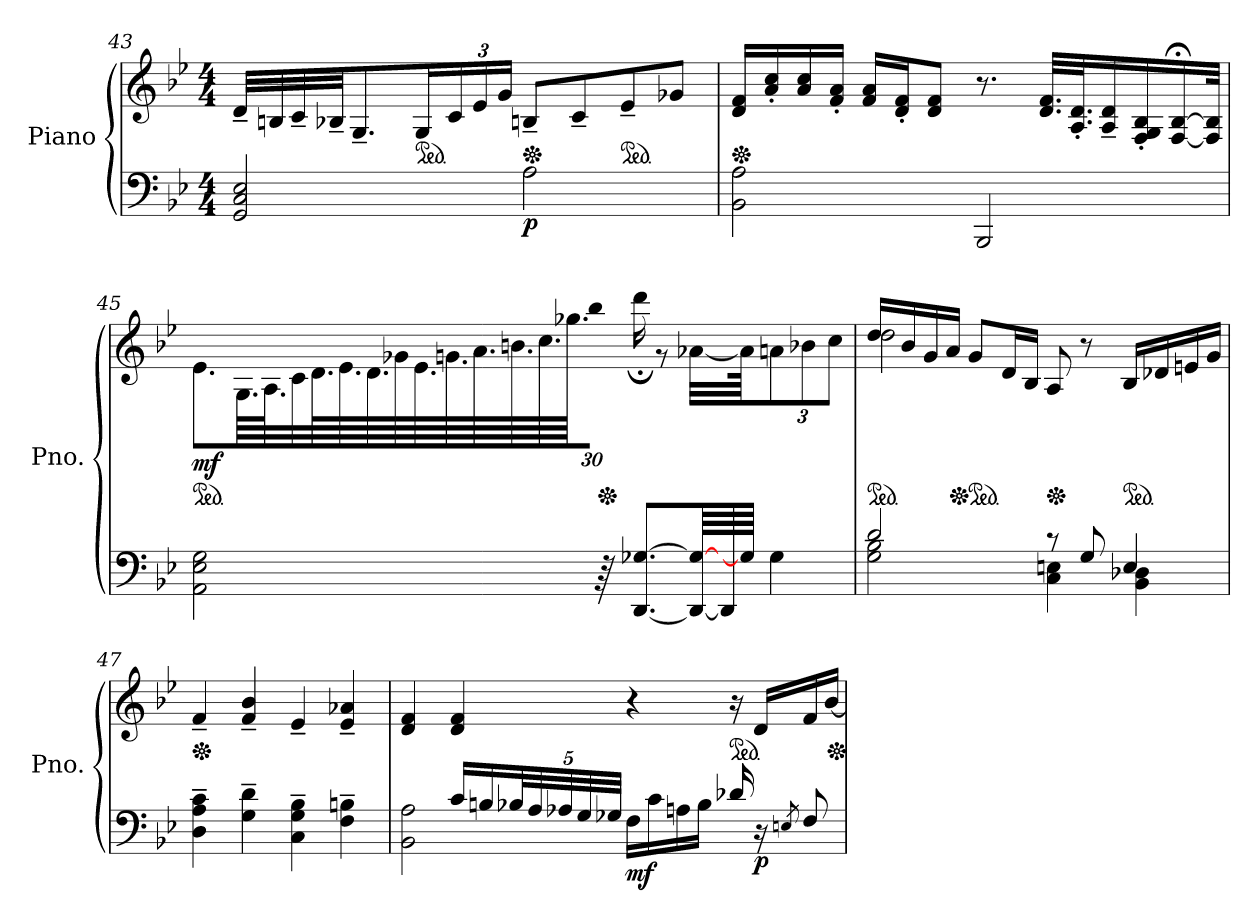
**kern	**kern	**dynam
*part1	*part1	*part1
*staff2	*staff1	*staff1/2
*I"Piano	*	*
*I'Pno.	*	*
!!LO:PB:g=z
*clefF4	*clefG2	*
*k[b-e-]	*k[b-e-]	*
*M4/4	*M4/4	*
=43	=43	=43
2GG/ 2C/ 2E-/	32d~/LLL	.
.	32Bn/	.
.	32c~/	.
.	32B-X~/JJ	.
.	8.G~/	.
*	*ped	*
.	16G/L	.
*	*Xbrackettup	*
.	24c/	.
.	24e-/	.
.	24g/JJ	.
*	*Xped	*
!	!	!LO:DY:b=2
2A\	8Bn~/L	p
*	*MM52	*
.	8c~/	.
*	*ped	*
.	8e-~/	.
*	*MM53	*
.	8g-X/J	.
=44	=44	=44
*	*Xped	*
!	!	!LO:DY:b=2
!	!	!LO:DY:n=1:b
2BB-\ 2A\	16d/ 16f/LL	mp mp
*	*MM54	*
.	16a/' 16cc/'	.
.	16a/ 16cc/	.
.	16f/' 16a/'JJ	.
.	16f/ 16a/LL	.
.	16d/' 16f/'J	.
.	8d/ 8f/J	.
2BBB-/	8.r	.
.	32.d/ 32.f/LLL	.
.	32.A/' 32.d/'J	.
.	16A/~ 16d/~	.
.	16F/' 16G/' 16B-/'	.
.	[16F/;< [16B-/;<	.
.	32F/] 32B-/]JJk	.
!!LO:LB:g=z
=45	=45	=45
*	*ped	*
*	*MM58	*
*	*^	*
!	!	!	!LO:DY:b
2AA\ 2E-\ 2G\	1ryy	8.e-\L	mf
.	.	64.G\LLL	.
.	.	64.A\J	.
.	.	32c\	.
.	.	64.d\L	.
.	.	64.e-\	.
.	.	64.d\	.
.	.	64g-X\	.
.	.	64.e-\	.
.	.	64.gn\	.
.	.	64.a\	.
.	.	64.bn\	.
.	.	64.cc\	.
.	.	64.gg-X\	.
!	!	!LO:N:vis=128	!
.	.	1920%23bb-\JJJJk	.
64r	.	.	.
*	*Xped	*	*
.	.	960%11ryy	.
[8.DD/ [8.G-X/L	.	16ddd;<\	.
*	*MM58	*	*
.	.	8r	.
64DD/_ 64G-/_LLL	.	[32a-X\LLL	.
64DD/]	.	.	.
64G-/JJJJ]	.	64a-\JJK]	.
4G-\	.	12an\	.
.	.	12b-X\	.
.	.	12cc\J	.
!!LO:LB:g=z	!!
=46	=46	=46	=46
*^	*	*	*
*	*	*ped	*	*
*v	*v	*	*	*
*	*MM54	*	*
*^	*	*	*
2d/	2G\ 2B-\	16dd/LL	2dd\	.
.	.	16b-/	.	.
.	.	16g/	.	.
.	.	16a/JJ	.	.
*	*	*Xped	*	*
*	*	*ped	*	*
.	.	8g/L	.	.
.	.	16d/L	.	.
.	.	16B-/JJ	.	.
*	*	*Xped	*	*
8r	4C\ 4En\	8A/	2ryy	.
8G/	.	8r	.	.
*	*	*ped	*	*
4E/	4BB-\ 4D-X\	16B-/LL	.	.
.	.	16d-X/	.	.
.	.	16en/	.	.
.	.	16g/JJ	.	.
*v	*v	*	*	*
*	*v	*v	*
=47	=47	=47
*	*Xped	*
!	!	!LO:DY:b=2
!	!	!LO:DY:n=1:b
4D\~ 4A\~ 4c\~	4f~/	p mp
4G\~ 4d\~	4f/~ 4b-/~	.
4C\~ 4G\~ 4B-\~	4e-~/	.
4F\~ 4Bn\~	4e-/~ 4a-X/~	.
=48	=48	=48
*^	*	*
2BB-\ 2A\	4ryy	4d/ 4f/	.
*	*	*MM56	*
!	!	!	!LO:DY:b=2
!	!	!	!LO:DY:n=1:b
.	16c/LL	4d/ 4f/	mp mf
.	16Bn/	.	.
*	*Xbrackettup	*	*
.	40B-X/L	.	.
.	40A/	.	.
.	40A-X/	.	.
.	40G/	.	.
.	40G-X/JJJ	.	.
!	!	!	!LO:DY:n=2:b=2
16F\LL	2ryy	4r	mf
16c\	.	.	.
16An\	.	.	.
16B-\JJ	.	.	.
*	*	*ped	*
16d-X/	.	16r	.
!	!	!	!LO:DY:n=3:b=2
16r	.	16d/LL	p
8qEn/	.	.	.
8F/	.	16f/	.
.	.	[16b-/JJ	.
*v	*v	*	*
*	*Xped	*
=	=	=
*-	*-	*-
